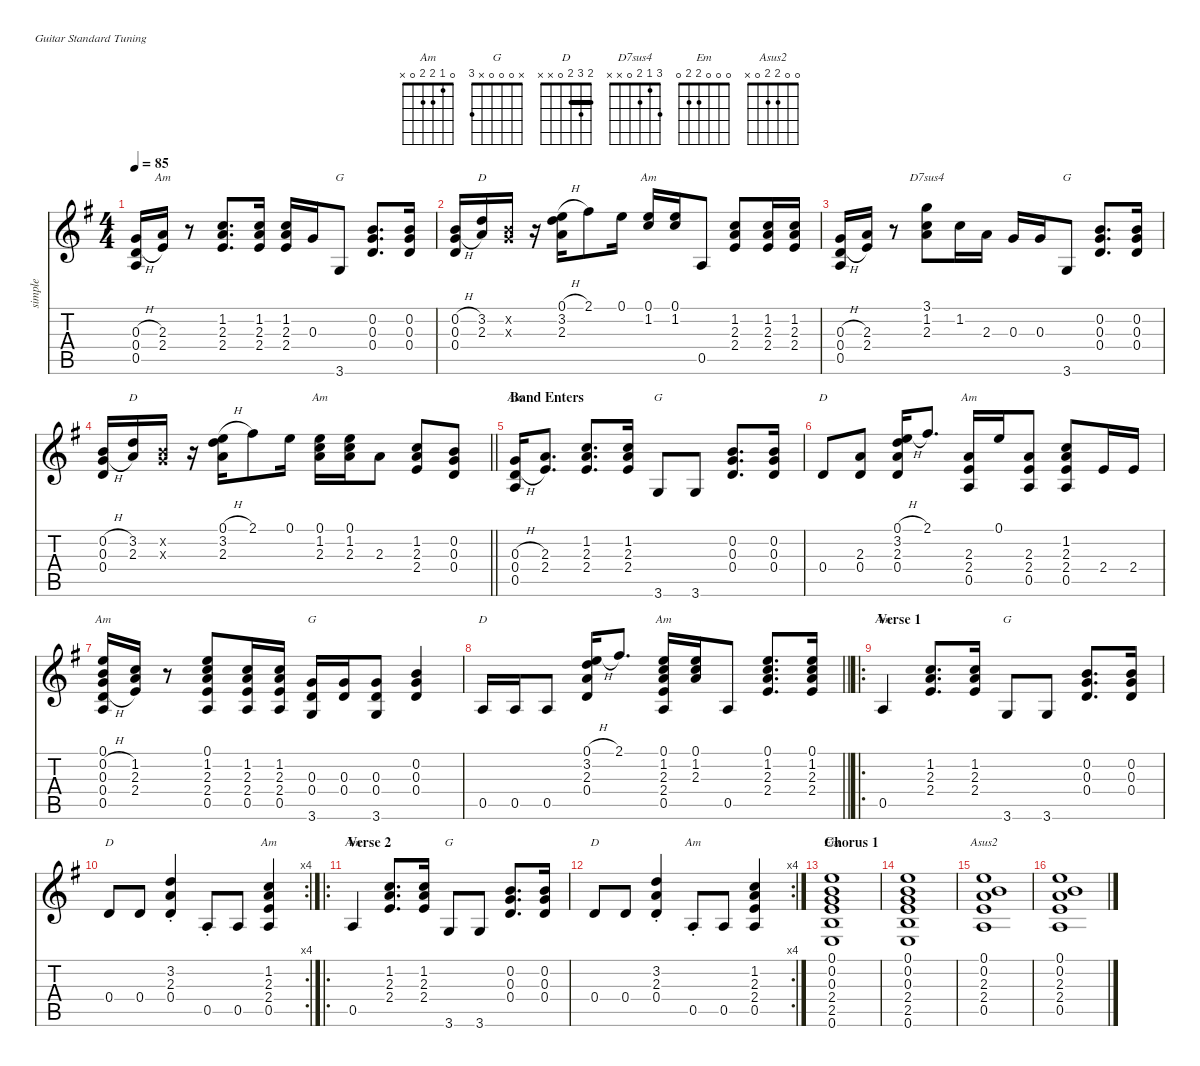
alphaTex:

\defaultSystemsLayout 4
\hideDynamics
\bracketExtendMode nobrackets
\otherSystemsTrackNameOrientation horizontal
\track ("Guitar 1-simple" "simple") {defaultSystemsLayout 4 mute instrument electricguitarjazz}
\staff {score tabs}
\tuning (E4 B3 G3 D3 A2 E2)
\chord ("Am" 0 1 2 2 0 x)
\chord ("G" x 0 0 0 x 3)
\chord ("D" 2 3 2 0 x x) {barre 2}
\chord ("D7sus4" 3 1 2 0 x x)
\chord ("Am" x 1 2 2 0 x) {showfingering false}
\chord ("G" x 0 0 0 x 3) {showfingering false}
\chord ("D" 2 3 2 0 x x) {showfingering false barre 2}
\chord ("Am" 0 1 2 2 0 x) {showfingering false}
\chord ("Em" 0 0 0 2 2 0)
\chord ("Asus2" 0 0 2 2 0 x)
\ts (4 4)
\beaming (8 2 2 2 2)
\tempo 85
\clef g2
\ks g
(0.3{h acc forcenatural} 0.4{h acc forcenatural} 0.5{acc forcenatural}).16{dy f instrument electricguitarjazz beam Up} (2.3{acc forcenatural} 2.4{acc forcenatural}).16{ch "Am" beam Up} r.8{beam Up} (1.2{acc forcenatural} 2.3{acc forcenatural} 2.4{acc forcenatural}).8{d beam Up} (1.2{acc forcenatural} 2.3{acc forcenatural} 2.4{acc forcenatural}).16{beam Up} (1.2{acc forcenatural} 2.3{acc forcenatural} 2.4{acc forcenatural}).16{beam Up} 0.3{acc forcenatural}.16{beam Up} 3.6{acc forcenatural}.8{ch "G" beam Up} (0.2{acc forcenatural} 0.3{acc forcenatural} 0.4{acc forcenatural}).8{d beam Up} (0.2{acc forcenatural} 0.3{acc forcenatural} 0.4{acc forcenatural}).16{beam Up} |
(0.2{h acc forcenatural} 0.3{h acc forcenatural} 0.4{acc forcenatural}).16{beam Up} (3.2{acc forcenatural} 2.3{acc forcenatural}).16{ch "D" beam Up} (0.2{x acc forcenatural} 0.3{x acc forcenatural}).16{beam Up} r.16{beam Up} (0.1{h acc forcenatural} 3.2{acc forcenatural} 2.3{acc forcenatural}).16{beam Down} 2.1{acc #}.8{beam Down} 0.1{acc forcenatural}.16{beam Down} (0.1{acc forcenatural} 1.2{acc forcenatural}).16{ch "Am" beam Up} (0.1{acc forcenatural} 1.2{acc forcenatural}).16{beam Up} 0.5{acc forcenatural}.8{beam Up} (1.2{acc forcenatural} 2.3{acc forcenatural} 2.4{acc forcenatural}).8{beam Up} (1.2{acc forcenatural} 2.3{acc forcenatural} 2.4{acc forcenatural}).16{beam Up} (1.2{acc forcenatural} 2.3{acc forcenatural} 2.4{acc forcenatural}).16{beam Up} |
(0.3{h acc forcenatural} 0.4{h acc forcenatural} 0.5{acc forcenatural}).16{beam Up} (2.3{acc forcenatural} 2.4{acc forcenatural}).16{beam Up} r.8{beam Up} (3.1{acc forcenatural} 1.2{acc forcenatural} 2.3{acc forcenatural}).8{ch "D7sus4" beam Down} 1.2{acc forcenatural}.16{beam Down} 2.3{acc forcenatural}.16{beam Down} 0.3{acc forcenatural}.16{beam Up} 0.3{acc forcenatural}.16{beam Up} 3.6{acc forcenatural}.8{ch "G" beam Up} (0.2{acc forcenatural} 0.3{acc forcenatural} 0.4{acc forcenatural}).8{d beam Up} (0.2{acc forcenatural} 0.3{acc forcenatural} 0.4{acc forcenatural}).16{beam Up} |
\barLineRight lightlight
(0.2{h acc forcenatural} 0.3{h acc forcenatural} 0.4{acc forcenatural}).16{beam Up} (3.2{acc forcenatural} 2.3{acc forcenatural}).16{ch "D" beam Up} (0.2{x acc forcenatural} 0.3{x acc forcenatural}).16{beam Up} r.16{beam Up} (0.1{h acc forcenatural} 3.2{acc forcenatural} 2.3{acc forcenatural}).16{beam Down} 2.1{acc #}.8{beam Down} 0.1{acc forcenatural}.16{beam Down} (0.1{acc forcenatural} 1.2{acc forcenatural} 2.3{acc forcenatural}).16{ch "Am" beam Down} (0.1{acc forcenatural} 1.2{acc forcenatural} 2.3{acc forcenatural}).16{beam Down} 2.3{acc forcenatural}.8{beam Down} (1.2{acc forcenatural} 2.3{acc forcenatural} 2.4{acc forcenatural}).8{beam Up} (0.2{acc forcenatural} 0.3{acc forcenatural} 0.4{acc forcenatural}).8{beam Up} |
\section ("" "Band Enters")
(0.3{h acc forcenatural} 0.4{h acc forcenatural} 0.5{acc forcenatural}).16{ch "Am" beam Up} (2.3{acc forcenatural} 2.4{acc forcenatural}).8{d beam Up} (1.2{acc forcenatural} 2.3{acc forcenatural} 2.4{acc forcenatural}).8{d beam Up} (1.2{acc forcenatural} 2.3{acc forcenatural} 2.4{acc forcenatural}).16{beam Up} 3.6{acc forcenatural}.8{ch "G" beam Up} 3.6{acc forcenatural}.8{beam Up} (0.2{acc forcenatural} 0.3{acc forcenatural} 0.4{acc forcenatural}).8{d beam Up} (0.2{acc forcenatural} 0.3{acc forcenatural} 0.4{acc forcenatural}).16{beam Up} |
0.4{acc forcenatural}.8{ch "D" beam Up} (2.3{acc forcenatural} 0.4{acc forcenatural}).8{beam Up} (0.1{h acc forcenatural} 3.2{acc forcenatural} 2.3{acc forcenatural} 0.4{acc forcenatural}).16{beam Up} 2.1{acc #}.8{d beam Up} (2.3{acc forcenatural} 2.4{acc forcenatural} 0.5{acc forcenatural}).16{ch "Am" beam Up} 0.1{acc forcenatural}.16{beam Up} (2.3{acc forcenatural} 2.4{acc forcenatural} 0.5{acc forcenatural}).8{beam Up} (1.2{acc forcenatural} 2.3{acc forcenatural} 2.4{acc forcenatural} 0.5{acc forcenatural}).8{beam Up} 2.4{acc forcenatural}.16{beam Up} 2.4{acc forcenatural}.16{beam Up} |
(0.1{acc forcenatural} 0.2{h acc forcenatural} 0.3{h acc forcenatural} 0.4{h acc forcenatural} 0.5{acc forcenatural}).16{ch "Am" beam Up} (1.2{acc forcenatural} 2.3{acc forcenatural} 2.4{acc forcenatural}).16{beam Up} r.8{beam Up} (0.1{acc forcenatural} 1.2{acc forcenatural} 2.3{acc forcenatural} 2.4{acc forcenatural} 0.5{acc forcenatural}).8{beam Up} (1.2{acc forcenatural} 2.3{acc forcenatural} 2.4{acc forcenatural} 0.5{acc forcenatural}).16{beam Up} (1.2{acc forcenatural} 2.3{acc forcenatural} 2.4{acc forcenatural} 0.5{acc forcenatural}).16{beam Up} (0.3{acc forcenatural} 0.4{acc forcenatural} 3.6{acc forcenatural}).16{ch "G" beam Up} (0.3{acc forcenatural} 0.4{acc forcenatural}).16{beam Up} (0.3{acc forcenatural} 0.4{acc forcenatural} 3.6{acc forcenatural}).8{beam Up} (0.2{acc forcenatural} 0.3{acc forcenatural} 0.4{acc forcenatural}).4{beam Up} |
\barLineRight lightlight
0.5{acc forcenatural}.16{ch "D" beam Up} 0.5{acc forcenatural}.16{beam Up} 0.5{acc forcenatural}.8{beam Up} (0.1{h acc forcenatural} 3.2{acc forcenatural} 2.3{acc forcenatural} 0.4{acc forcenatural}).16{beam Up} 2.1{acc #}.8{d beam Up} (0.1{acc forcenatural} 1.2{acc forcenatural} 2.3{acc forcenatural} 2.4{acc forcenatural} 0.5{acc forcenatural}).16{ch "Am" beam Up} (0.1{acc forcenatural} 1.2{acc forcenatural} 2.3{acc forcenatural}).16{beam Up} 0.5{acc forcenatural}.8{beam Up} (0.1{acc forcenatural} 1.2{acc forcenatural} 2.3{acc forcenatural} 2.4{acc forcenatural}).8{d beam Up} (0.1{acc forcenatural} 1.2{acc forcenatural} 2.3{acc forcenatural} 2.4{acc forcenatural}).16{beam Up} |
\ro
\section ("" "Verse 1")
0.5{acc forcenatural}.4{ch "Am" beam Up} (1.2{acc forcenatural} 2.3{acc forcenatural} 2.4{acc forcenatural}).8{d beam Up} (1.2{acc forcenatural} 2.3{acc forcenatural} 2.4{acc forcenatural}).16{beam Up} 3.6{acc forcenatural}.8{ch "G" beam Up} 3.6{acc forcenatural}.8{beam Up} (0.2{acc forcenatural} 0.3{acc forcenatural} 0.4{acc forcenatural}).8{d beam Up} (0.2{acc forcenatural} 0.3{acc forcenatural} 0.4{acc forcenatural}).16{beam Up} |
\rc 4
0.4{acc forcenatural}.8{ch "D" beam Up} 0.4{acc forcenatural}.8{beam Up} (3.2{st acc forcenatural} 2.3{st acc forcenatural} 0.4{st acc forcenatural}).4{beam Up} 0.5{st acc forcenatural}.8{beam Up} 0.5{acc forcenatural}.8{beam Up} (1.2{acc forcenatural} 2.3{acc forcenatural} 2.4{acc forcenatural} 0.5{acc forcenatural}).4{ch "Am" beam Up} |
\ro
\section ("" "Verse 2")
0.5{acc forcenatural}.4{ch "Am" beam Up} (1.2{acc forcenatural} 2.3{acc forcenatural} 2.4{acc forcenatural}).8{d beam Up} (1.2{acc forcenatural} 2.3{acc forcenatural} 2.4{acc forcenatural}).16{beam Up} 3.6{acc forcenatural}.8{ch "G" beam Up} 3.6{acc forcenatural}.8{beam Up} (0.2{acc forcenatural} 0.3{acc forcenatural} 0.4{acc forcenatural}).8{d beam Up} (0.2{acc forcenatural} 0.3{acc forcenatural} 0.4{acc forcenatural}).16{beam Up} |
\rc 4
0.4{acc forcenatural}.8{ch "D" beam Up} 0.4{acc forcenatural}.8{beam Up} (3.2{st acc forcenatural} 2.3{st acc forcenatural} 0.4{st acc forcenatural}).4{beam Up} 0.5{st acc forcenatural}.8{ch "Am" beam Up} 0.5{acc forcenatural}.8{beam Up} (1.2{acc forcenatural} 2.3{acc forcenatural} 2.4{acc forcenatural} 0.5{acc forcenatural}).4{beam Up} |
\section ("" "Chorus 1")
(0.1{acc forcenatural} 0.2{acc forcenatural} 0.3{acc forcenatural} 2.4{acc forcenatural} 2.5{acc forcenatural} 0.6{acc forcenatural}).1{ch "Em" beam Up} |
(0.1{acc forcenatural} 0.2{acc forcenatural} 0.3{acc forcenatural} 2.4{acc forcenatural} 2.5{acc forcenatural} 0.6{acc forcenatural}).1{beam Up} |
(0.1{acc forcenatural} 0.2{acc forcenatural} 2.3{acc forcenatural} 2.4{acc forcenatural} 0.5{acc forcenatural}).1{ch "Asus2" beam Up} |
(0.1{acc forcenatural} 0.2{acc forcenatural} 2.3{acc forcenatural} 2.4{acc forcenatural} 0.5{acc forcenatural}).1{beam Up}
